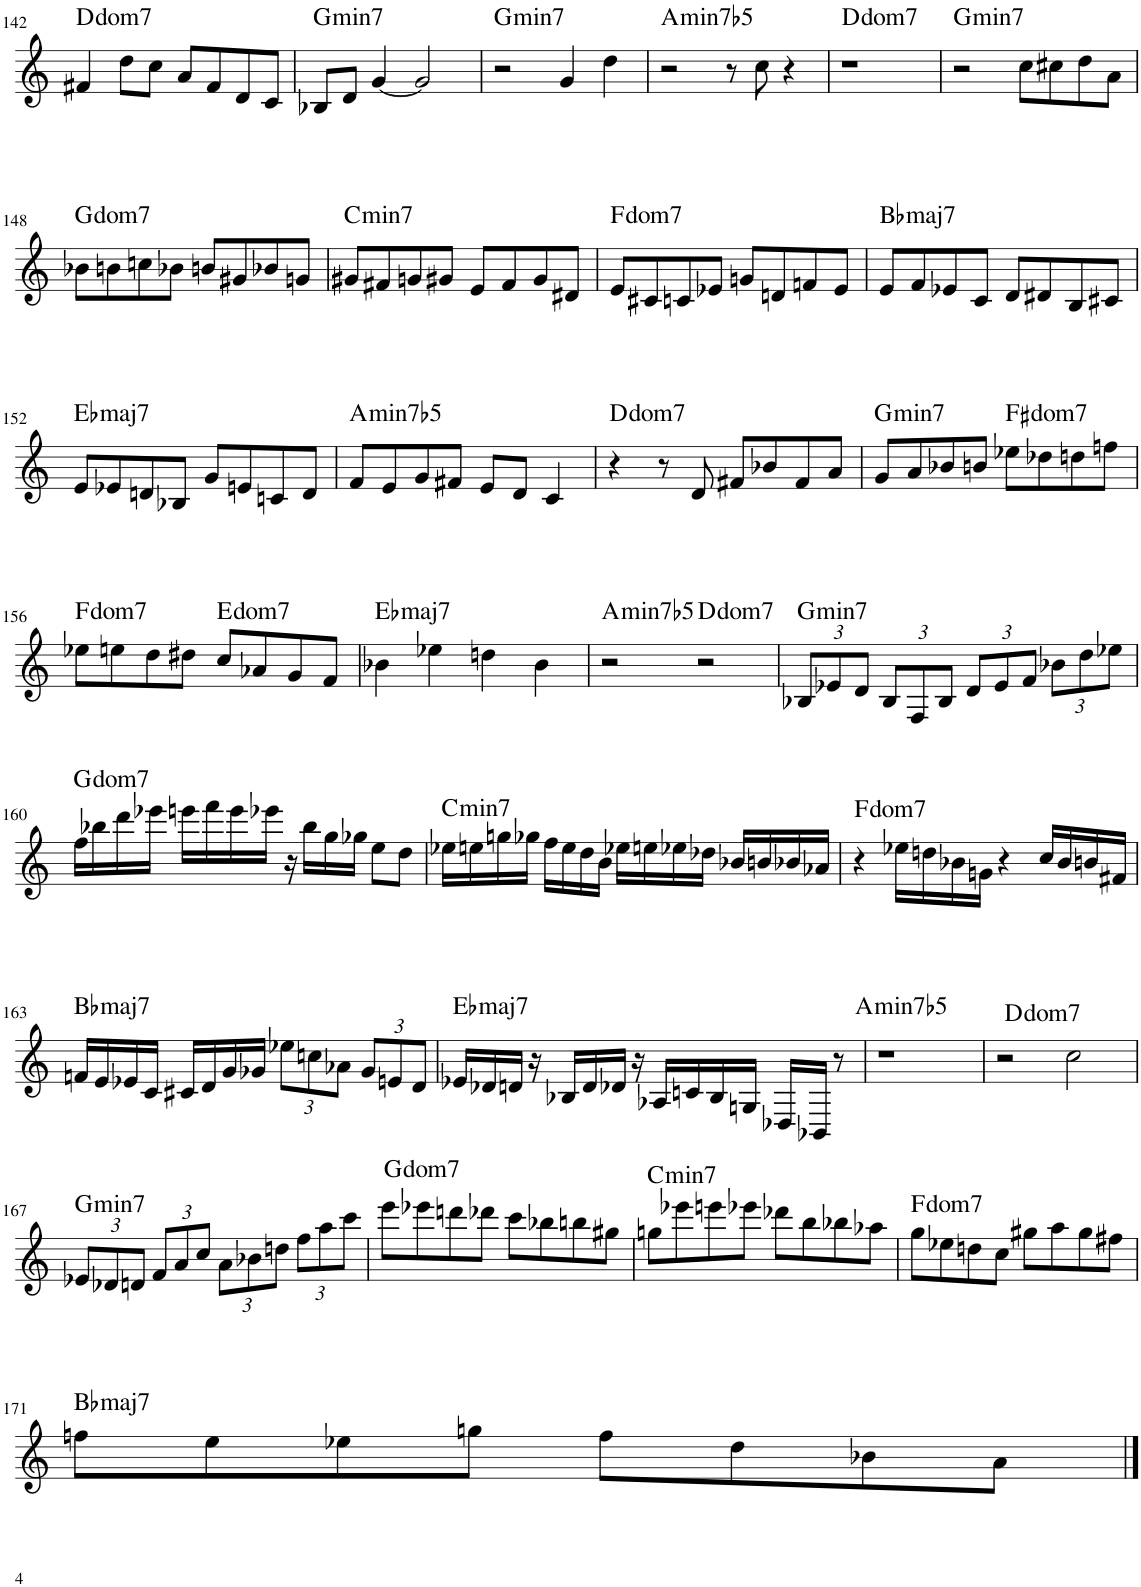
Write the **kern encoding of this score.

**kern	**harte
*part1	*part1
*staff1	*
*I"Piano	*
*I'Pno.	*
!!LO:PB:g=z
*clefG2	*
*k[]	*
*M4/4	*
=142	=142
!	!LO:H:kt=dom
4f#X/	.
8dd\L	.
8cc\J	.
8a/L	.
8f#/	.
8d/	.
8c/J	.
=143	=143
!	!LO:H:kt=min7
8B-X/L	G:min7
8d/J	.
[4g/	.
2g/]	.
=144	=144
!	!LO:H:kt=min7
2r	G:min7
4g/	.
4dd\	.
=145	=145
!	!LO:H:kt=min7b5
2r	A:hdim7
8r	.
8cc\	.
4r	.
=146	=146
!	!LO:H:kt=dom
1r	.
=147	=147
!	!LO:H:kt=min7
2r	G:min7
8cc\L	.
8cc#X\	.
8dd\	.
8a\J	.
!!LO:LB:g=z
=148	=148
!	!LO:H:kt=dom
8b-X\L	.
8bn\	.
8ccn\	.
8b-X\J	.
8bn/L	.
8g#X/	.
8b-X/	.
8gn/J	.
=149	=149
!	!LO:H:kt=min7
8g#X/L	C:min7
8f#X/	.
8gn/	.
8g#X/J	.
8e/L	.
8f#/	.
8g#/	.
8d#X/J	.
=150	=150
!	!LO:H:kt=dom
8e/L	.
8c#X/	.
8cn/	.
8e-X/J	.
8gn/L	.
8dn/	.
8fn/	.
8e-/J	.
=151	=151
!	!LO:H:kt=maj7
8e/L	Bb:maj7
8f/	.
8e-X/	.
8c/J	.
8d/L	.
8d#X/	.
8B/	.
8c#X/J	.
!!LO:LB:g=z
=152	=152
!	!LO:H:kt=maj7
8e/L	Eb:maj7
8e-X/	.
8dn/	.
8B-X/J	.
8g/L	.
8en/	.
8cn/	.
8d/J	.
=153	=153
!	!LO:H:kt=min7b5
8f/L	A:hdim7
8e/	.
8g/	.
8f#X/J	.
8e/L	.
8d/J	.
4c/	.
=154	=154
!	!LO:H:kt=dom
4r	.
8r	.
8d/	.
8f#X/L	.
8b-X/	.
8f#/	.
8a/J	.
=155	=155
!	!LO:H:kt=min7
8g/L	G:min7
8a/	.
8b-X/	.
8bn/J	.
!	!LO:H:kt=dom
8ee-X\L	.
8dd-X\	.
8ddn\	.
8ffn\J	.
!!LO:LB:g=z
=156	=156
!	!LO:H:kt=dom
8ee-X\L	.
8een\	.
8dd\	.
8dd#X\J	.
!	!LO:H:kt=dom
8cc/L	.
8a-X/	.
8g/	.
8f/J	.
=157	=157
!	!LO:H:kt=maj7
4b-X\	Eb:maj7
4ee-X\	.
4ddn\	.
4b-\	.
=158	=158
!	!LO:H:kt=min7b5
2r	A:hdim7
!	!LO:H:kt=dom
2r	.
=159	=159
*Xbrackettup	*
!	!LO:H:kt=min7
12B-X/L	G:min7
12e-X/	.
12d/J	.
12B-/L	.
12F/	.
12B-/J	.
12d/L	.
12e-/	.
12f/J	.
12b-X\L	.
12dd\	.
12ee-X\J	.
!!LO:LB:g=z
=160	=160
!	!LO:H:kt=dom
16ff\LL	.
16bb-X\	.
16ddd\	.
16eee-X\JJ	.
16eeen\LL	.
16fff\	.
16eee\	.
16eee-X\JJ	.
16r	.
16bb-\LL	.
16gg\	.
16gg-X\JJ	.
8ee\L	.
8dd\J	.
=161	=161
!	!LO:H:kt=min7
16ee-X\LL	C:min7
16een\	.
16ggn\	.
16gg-X\JJ	.
16ff\LL	.
16ee\	.
16dd\	.
16b\JJ	.
16ee-X\LL	.
16een\	.
16ee-X\	.
16dd-X\JJ	.
16b-X/LL	.
16bn/	.
16b-X/	.
16a-X/JJ	.
=162	=162
!	!LO:H:kt=dom
4r	.
16ee-X\LL	.
16ddn\	.
16b-X\	.
16gn\JJ	.
4r	.
16cc/LL	.
16b-/	.
16bn/	.
16f#X/JJ	.
!!LO:LB:g=z
=163	=163
!	!LO:H:kt=maj7
16fn/LL	Bb:maj7
16e/	.
16e-X/	.
16c/JJ	.
16c#X/LL	.
16d/	.
16g/	.
16g-X/JJ	.
12ee-X\L	.
12ccn\	.
12a-X\J	.
12g-/L	.
12en/	.
12d/J	.
=164	=164
!	!LO:H:kt=maj7
16e-X/LL	Eb:maj7
16d-X/	.
16dn/JJ	.
16r	.
16B-X/LL	.
16d/	.
16d-X/JJ	.
16r	.
16A-X/LL	.
16cn/	.
16B-/	.
16Gn/JJ	.
16D-X/LL	.
16BB-X/JJ	.
8r	.
=165	=165
!	!LO:H:kt=min7b5
1r	A:hdim7
=166	=166
!	!LO:H:kt=dom
2r	.
2cc\	.
!!LO:LB:g=z
=167	=167
!	!LO:H:kt=min7
12e-X/L	G:min7
12d-X/	.
12dn/J	.
12f/L	.
12a/	.
12cc/J	.
12a\L	.
12b-X\	.
12ddn\J	.
12ff\L	.
12aa\	.
12ccc\J	.
=168	=168
!	!LO:H:kt=dom
8eee\L	.
8eee-X\	.
8dddn\	.
8ddd-X\J	.
8ccc\L	.
8bb-X\	.
8bbn\	.
8gg#X\J	.
=169	=169
!	!LO:H:kt=min7
8ggn\L	C:min7
8eee-X\	.
8eeen\	.
8eee-X\J	.
8ddd-X\L	.
8bb\	.
8bb-X\	.
8aa-X\J	.
=170	=170
!	!LO:H:kt=dom
8gg\L	.
8ee-X\	.
8ddn\	.
8cc\J	.
8gg#X\L	.
8aa\	.
8gg#\	.
8ff#X\J	.
!!LO:LB:g=z
=171	=171
!	!LO:H:kt=maj7
8ffn\L	Bb:maj7
8ee\	.
8ee-X\	.
8ggn\J	.
8ff\L	.
8dd\	.
8b-X\	.
8a\J	.
==	==
*-	*-
